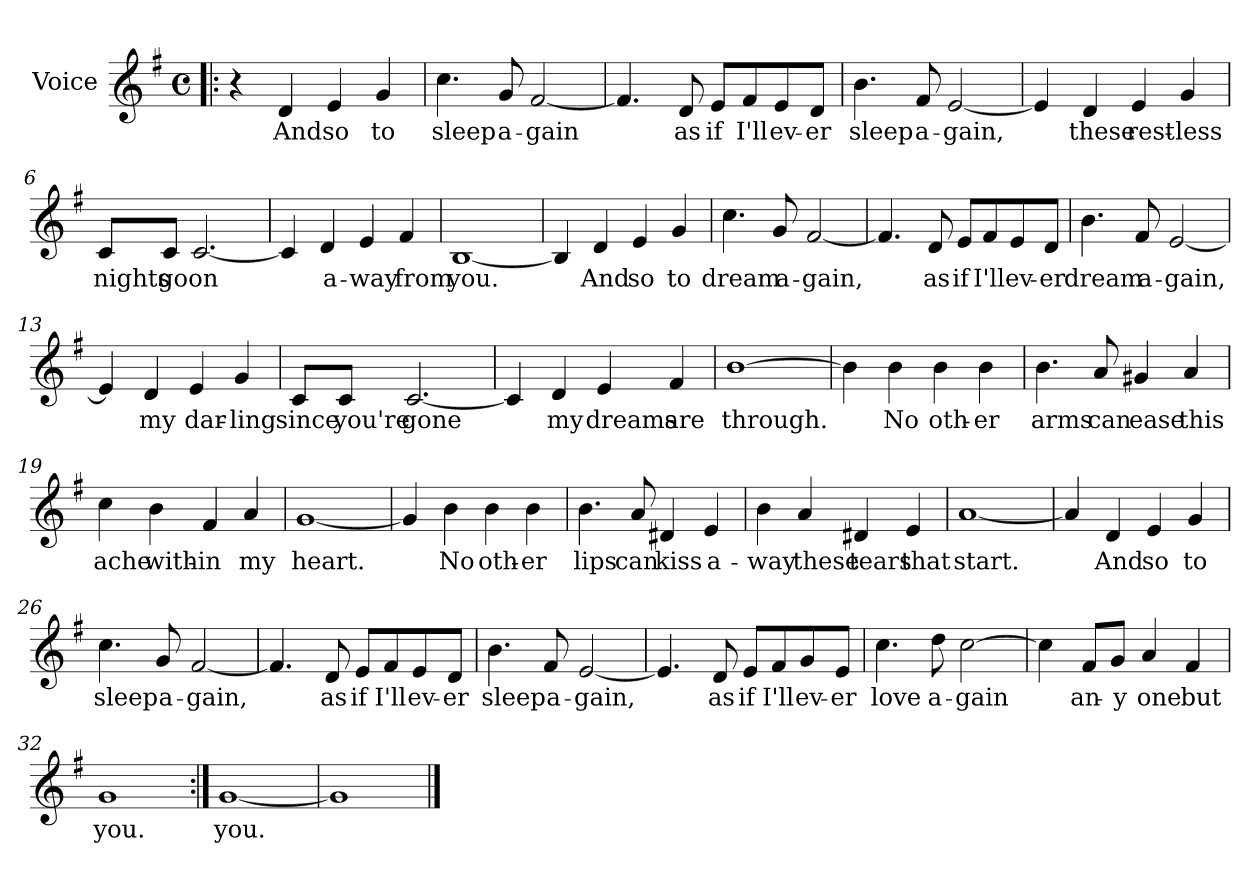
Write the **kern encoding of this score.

**kern	**text
*part1	*part1
*staff1	*staff1
*I"Voice	*
*clefG2	*
*k[f#]	*
*G:	*
*M4/4	*
*met(c)	*
=1!|:	=1!|:
4r	.
4d/	And
4e/	so
4g/	to
=2	=2
4.cc\	sleep
8g/	a-
[2f#/	-gain
=3	=3
4.f#/]	.
8d/	as
8e/L	if
8f#/	I'll
8e/	ev-
8d/J	-er
=4	=4
4.b\	sleep
8f#/	a-
[2e/	-gain,
!!LO:LB:g=z
=5	=5
4e/]	.
4d/	these
4e/	rest-
4g/	-less
=6	=6
8c/L	nights
8c/J	go
[2.c/	on
=7	=7
4c/]	.
4d/	a-
4e/	-way
4f#/	from
=8	=8
[1B	you.
=9	=9
4B/]	.
4d/	And
4e/	so
4g/	to
!!LO:LB:g=z
=10	=10
4.cc\	dream
8g/	a-
[2f#/	-gain,
=11	=11
4.f#/]	.
8d/	as
8e/L	if
8f#/	I'll
8e/	ev-
8d/J	-er
=12	=12
4.b\	dream
8f#/	a-
[2e/	-gain,
=13	=13
4e/]	.
4d/	my
4e/	dar-
4g/	-ling
!!LO:LB:g=z
=14	=14
8c/L	since
8c/J	you're
[2.c/	gone
=15	=15
4c/]	.
4d/	my
4e/	dreams
4f#/	are
=16	=16
[1b	through.
=17	=17
4b\]	.
4b\	No
4b\	oth-
4b\	-er
=18	=18
4.b\	arms
8a/	can
4g#X/	ease
4a/	this
!!LO:LB:g=z
=19	=19
4cc\	ache
4b\	with-
4f#/	-in
4a/	my
=20	=20
[1g	heart.
=21	=21
4g/]	.
4b\	No
4b\	oth-
4b\	-er
=22	=22
4.b\	lips
8a/	can
4d#X/	kiss
4e/	a-
=23	=23
4b\	-way
4a/	these
4d#X/	tears
4e/	that
!!LO:LB:g=z
=24	=24
[1a	start.
=25	=25
4a/]	.
4d/	And
4e/	so
4g/	to
=26	=26
4.cc\	sleep
8g/	a-
[2f#/	-gain,
=27	=27
4.f#/]	.
8d/	as
8e/L	if
8f#/	I'll
8e/	ev-
8d/J	-er
=28	=28
4.b\	sleep
8f#/	a-
[2e/	-gain,
!!LO:LB:g=z
=29	=29
4.e/]	.
8d/	as
8e/L	if
8f#/	I'll
8g/	ev-
8e/J	-er
=30	=30
4.cc\	love
8dd\	a-
[2cc\	-gain
=31	=31
4cc\]	.
8f#/L	an-
8g/J	-y
4a/	one
4f#/	but
=32	=32
1g	you.
=33:|!	=33:|!
[1g	you.
=34	=34
1g]	.
==	==
*-	*-
